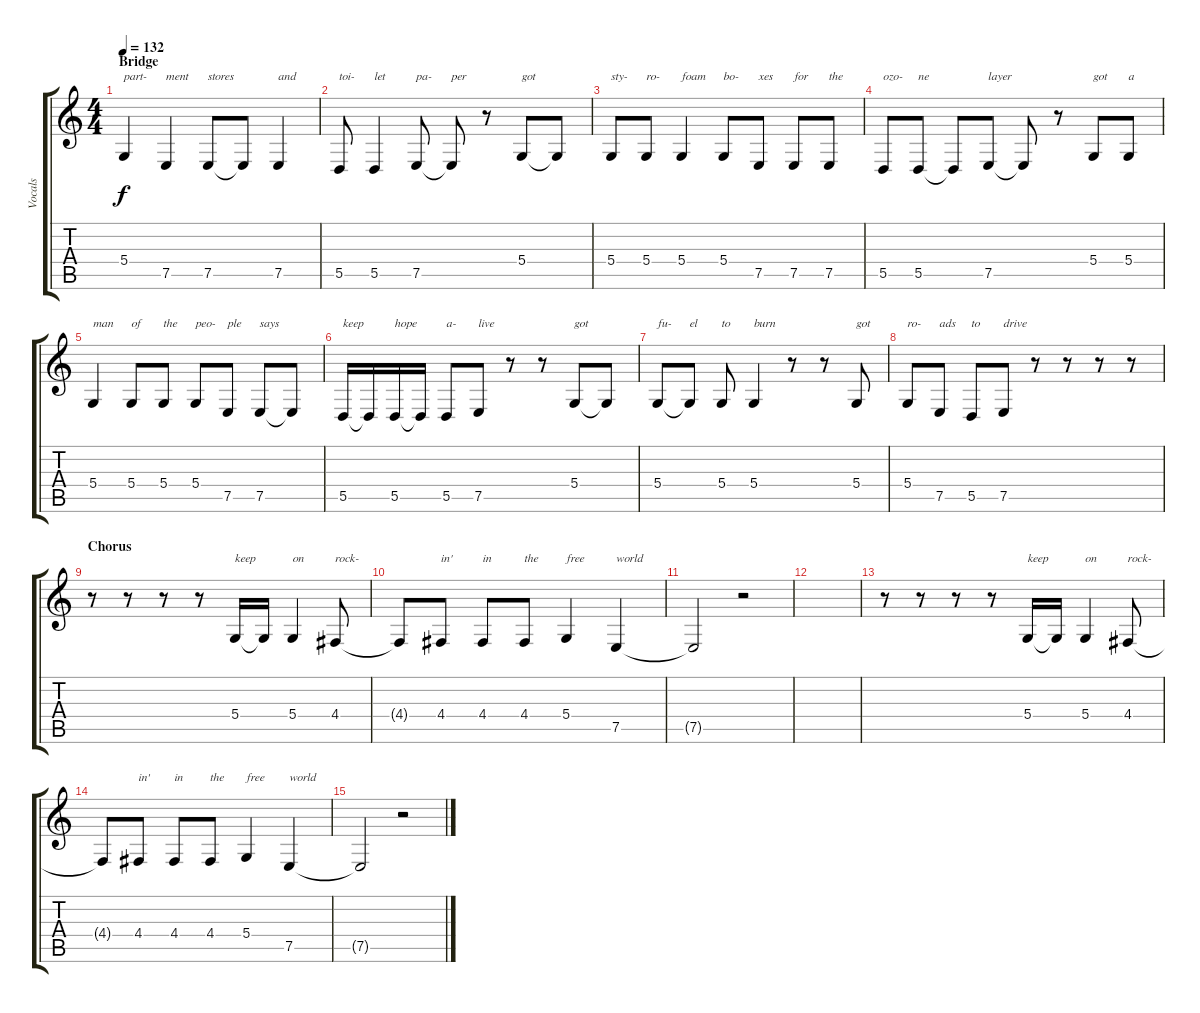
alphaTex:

\track ("Vocals" "Vocals") {instrument lead6voice}
\staff {score tabs}
\tuning (E4 B3 G3 D3 A2 E2) {hide}
\ts (4 4)
\section ("" "Bridge")
\tempo 132
\clef g2
\ks c
5.4.4{txt "part-" dy f} 7.5.4{txt "ment"} 7.5.8{txt "stores"} 7.5{t}.8 7.5.4{txt "and"} |
5.5.8{txt "toi-"} 5.5.4{txt "let"} 7.5.8{txt "pa-"} 7.5{t}.8{txt "per"} r.8 5.4.8{txt "got"} 5.4{t}.8 |
5.4.8{txt "sty-"} 5.4.8{txt "ro-"} 5.4.4{txt "foam"} 5.4.8{txt "bo-"} 7.5.8{txt "xes"} 7.5.8{txt "for"} 7.5.8{txt "the"} |
5.5.8{txt "ozo-"} 5.5.8{txt "ne"} 5.5{t}.8 7.5.8{txt "layer"} 7.5{t}.8 r.8 5.4.8{txt "got"} 5.4.8{txt "a"} |
5.4.4{txt "man"} 5.4.8{txt "of"} 5.4.8{txt "the"} 5.4.8{txt "peo-"} 7.5.8{txt "ple"} 7.5.8{txt "says"} 7.5{t}.8 |
5.5.16{txt "keep"} 5.5{t}.16 5.5.16{txt "hope"} 5.5{t}.16 5.5.8{txt "a-"} 7.5.8{txt "live"} r.8 r.8 5.4.8{txt "got"} 5.4{t}.8 |
5.4.8{txt "fu-"} 5.4{t}.8{txt "el"} 5.4.8{txt "to"} 5.4.4{txt "burn"} r.8 r.8 5.4.8{txt "got"} |
5.4.8{txt "ro-"} 7.5.8{txt "ads"} 5.5.8{txt "to"} 7.5.8{txt "drive"} r.8 r.8 r.8 r.8 |
\section ("" "Chorus")
r.8 r.8 r.8 r.8 5.4.16{txt "keep"} 5.4{t}.16 5.4.4{txt "on"} 4.4.8{txt "rock-"} |
4.4{t}.8 4.4.8{txt "in'"} 4.4.8{txt "in"} 4.4.8{txt "the"} 5.4.4{txt "free"} 7.5.4{txt "world"} |
7.5{t}.2 r.2 |
|
r.8 r.8 r.8 r.8 5.4.16{txt "keep"} 5.4{t}.16 5.4.4{txt "on"} 4.4.8{txt "rock-"} |
4.4{t}.8 4.4.8{txt "in'"} 4.4.8{txt "in"} 4.4.8{txt "the"} 5.4.4{txt "free"} 7.5.4{txt "world"} |
7.5{t}.2 r.2
